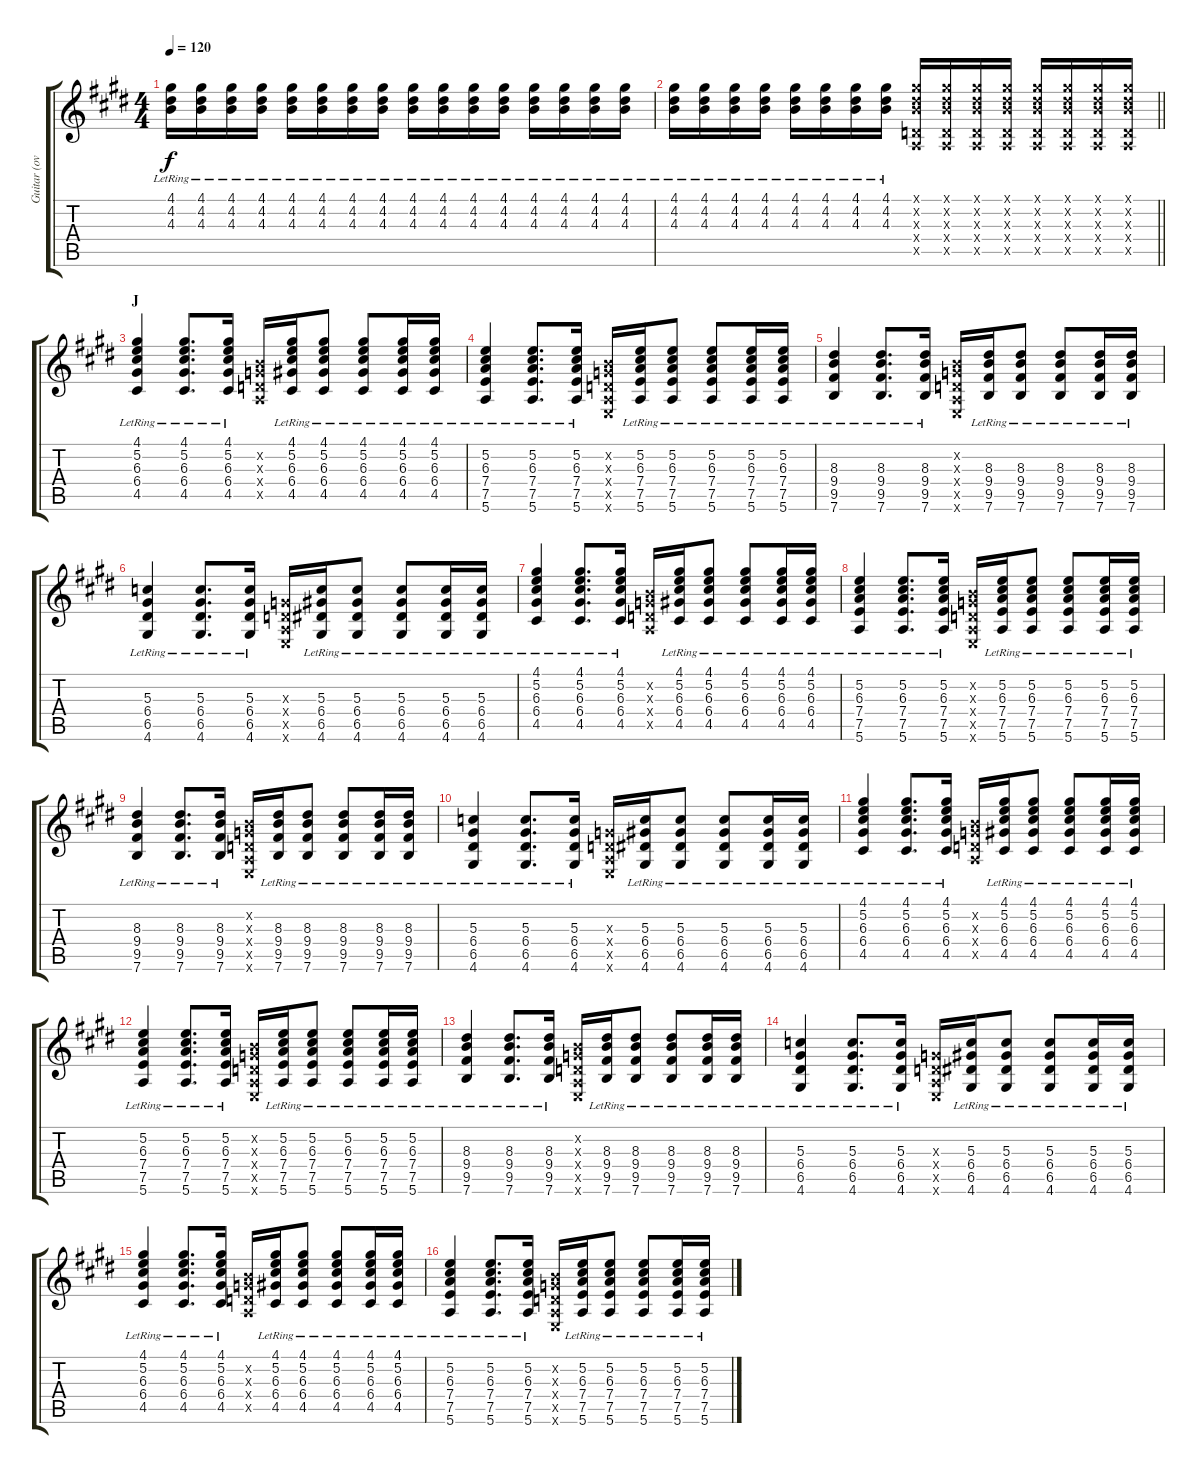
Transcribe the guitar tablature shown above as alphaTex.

\track ("Guitar (overdrive)" "Guitar (ov") {instrument overdrivenguitar}
\staff {score tabs}
\tuning (E4 B3 G3 D3 A2 E2) {hide}
\ts (4 4)
\tempo 120
\clef g2
\ks e
(4.1{lr} 4.2{lr} 4.3{lr}).16{dy f} (4.1{lr} 4.2{lr} 4.3{lr}).16 (4.1{lr} 4.2{lr} 4.3{lr}).16 (4.1{lr} 4.2{lr} 4.3{lr}).16 (4.1{lr} 4.2{lr} 4.3{lr}).16 (4.1{lr} 4.2{lr} 4.3{lr}).16 (4.1{lr} 4.2{lr} 4.3{lr}).16 (4.1{lr} 4.2{lr} 4.3{lr}).16 (4.1{lr} 4.2{lr} 4.3{lr}).16 (4.1{lr} 4.2{lr} 4.3{lr}).16 (4.1{lr} 4.2{lr} 4.3{lr}).16 (4.1{lr} 4.2{lr} 4.3{lr}).16 (4.1{lr} 4.2{lr} 4.3{lr}).16 (4.1{lr} 4.2{lr} 4.3{lr}).16 (4.1{lr} 4.2{lr} 4.3{lr}).16 (4.1{lr} 4.2{lr} 4.3{lr}).16 |
\barLineRight lightlight
(4.1{lr} 4.2{lr} 4.3{lr}).16 (4.1{lr} 4.2{lr} 4.3{lr}).16 (4.1{lr} 4.2{lr} 4.3{lr}).16 (4.1{lr} 4.2{lr} 4.3{lr}).16 (4.1{lr} 4.2{lr} 4.3{lr}).16 (4.1{lr} 4.2{lr} 4.3{lr}).16 (4.1{lr} 4.2{lr} 4.3{lr}).16 (4.1{lr} 4.2{lr} 4.3{lr}).16 (4.1{x} 4.2{x} 4.3{x} 0.4{x} 0.5{x}).16 (4.1{x} 4.2{x} 4.3{x} 0.4{x} 0.5{x}).16 (4.1{x} 4.2{x} 4.3{x} 0.4{x} 0.5{x}).16 (4.1{x} 4.2{x} 4.3{x} 0.4{x} 0.5{x}).16 (4.1{x} 4.2{x} 4.3{x} 0.4{x} 0.5{x}).16 (4.1{x} 4.2{x} 4.3{x} 0.4{x} 0.5{x}).16 (4.1{x} 4.2{x} 4.3{x} 0.4{x} 0.5{x}).16 (4.1{x} 4.2{x} 4.3{x} 0.4{x} 0.5{x}).16 |
\section ("" "J")
(4.1{lr} 5.2{lr} 6.3{lr} 6.4{lr} 4.5{lr}).4 (4.1{lr} 5.2{lr} 6.3{lr} 6.4{lr} 4.5{lr}).8{d} (4.1{lr} 5.2{lr} 6.3{lr} 6.4{lr} 4.5{lr}).16 (0.2{x} 0.3{x} 0.4{x} 0.5{x}).16 (4.1{lr} 5.2{lr} 6.3{lr} 6.4{lr} 4.5{lr}).16 (4.1{lr} 5.2{lr} 6.3{lr} 6.4{lr} 4.5{lr}).8 (4.1{lr} 5.2{lr} 6.3{lr} 6.4{lr} 4.5{lr}).8 (4.1{lr} 5.2{lr} 6.3{lr} 6.4{lr} 4.5{lr}).16 (4.1{lr} 5.2{lr} 6.3{lr} 6.4{lr} 4.5{lr}).16 |
(5.2{lr} 6.3{lr} 7.4{lr} 7.5{lr} 5.6{lr}).4 (5.2{lr} 6.3{lr} 7.4{lr} 7.5{lr} 5.6{lr}).8{d} (5.2{lr} 6.3{lr} 7.4{lr} 7.5{lr} 5.6{lr}).16 (0.2{x} 0.3{x} 0.4{x} 0.5{x} 0.6{x}).16 (5.2{lr} 6.3{lr} 7.4{lr} 7.5{lr} 5.6{lr}).16 (5.2{lr} 6.3{lr} 7.4{lr} 7.5{lr} 5.6{lr}).8 (5.2{lr} 6.3{lr} 7.4{lr} 7.5{lr} 5.6{lr}).8 (5.2{lr} 6.3{lr} 7.4{lr} 7.5{lr} 5.6{lr}).16 (5.2{lr} 6.3{lr} 7.4{lr} 7.5{lr} 5.6{lr}).16 |
(8.3{lr} 9.4{lr} 9.5{lr} 7.6{lr}).4 (8.3{lr} 9.4{lr} 9.5{lr} 7.6{lr}).8{d} (8.3{lr} 9.4{lr} 9.5{lr} 7.6{lr}).16 (0.2{x} 0.3{x} 0.4{x} 0.5{x} 0.6{x}).16 (8.3{lr} 9.4{lr} 9.5{lr} 7.6{lr}).16 (8.3{lr} 9.4{lr} 9.5{lr} 7.6{lr}).8 (8.3{lr} 9.4{lr} 9.5{lr} 7.6{lr}).8 (8.3{lr} 9.4{lr} 9.5{lr} 7.6{lr}).16 (8.3{lr} 9.4{lr} 9.5{lr} 7.6{lr}).16 |
(5.3{lr} 6.4{lr} 6.5{lr} 4.6{lr}).4 (5.3{lr} 6.4{lr} 6.5{lr} 4.6{lr}).8{d} (5.3{lr} 6.4{lr} 6.5{lr} 4.6{lr}).16 (0.3{x} 0.4{x} 0.5{x} 0.6{x}).16 (5.3{lr} 6.4{lr} 6.5{lr} 4.6{lr}).16 (5.3{lr} 6.4{lr} 6.5{lr} 4.6{lr}).8 (5.3{lr} 6.4{lr} 6.5{lr} 4.6{lr}).8 (5.3{lr} 6.4{lr} 6.5{lr} 4.6{lr}).16 (5.3{lr} 6.4{lr} 6.5{lr} 4.6{lr}).16 |
(4.1{lr} 5.2{lr} 6.3{lr} 6.4{lr} 4.5{lr}).4 (4.1{lr} 5.2{lr} 6.3{lr} 6.4{lr} 4.5{lr}).8{d} (4.1{lr} 5.2{lr} 6.3{lr} 6.4{lr} 4.5{lr}).16 (0.2{x} 0.3{x} 0.4{x} 0.5{x}).16 (4.1{lr} 5.2{lr} 6.3{lr} 6.4{lr} 4.5{lr}).16 (4.1{lr} 5.2{lr} 6.3{lr} 6.4{lr} 4.5{lr}).8 (4.1{lr} 5.2{lr} 6.3{lr} 6.4{lr} 4.5{lr}).8 (4.1{lr} 5.2{lr} 6.3{lr} 6.4{lr} 4.5{lr}).16 (4.1{lr} 5.2{lr} 6.3{lr} 6.4{lr} 4.5{lr}).16 |
(5.2{lr} 6.3{lr} 7.4{lr} 7.5{lr} 5.6{lr}).4 (5.2{lr} 6.3{lr} 7.4{lr} 7.5{lr} 5.6{lr}).8{d} (5.2{lr} 6.3{lr} 7.4{lr} 7.5{lr} 5.6{lr}).16 (0.2{x} 0.3{x} 0.4{x} 0.5{x} 0.6{x}).16 (5.2{lr} 6.3{lr} 7.4{lr} 7.5{lr} 5.6{lr}).16 (5.2{lr} 6.3{lr} 7.4{lr} 7.5{lr} 5.6{lr}).8 (5.2{lr} 6.3{lr} 7.4{lr} 7.5{lr} 5.6{lr}).8 (5.2{lr} 6.3{lr} 7.4{lr} 7.5{lr} 5.6{lr}).16 (5.2{lr} 6.3{lr} 7.4{lr} 7.5{lr} 5.6{lr}).16 |
(8.3{lr} 9.4{lr} 9.5{lr} 7.6{lr}).4 (8.3{lr} 9.4{lr} 9.5{lr} 7.6{lr}).8{d} (8.3{lr} 9.4{lr} 9.5{lr} 7.6{lr}).16 (0.2{x} 0.3{x} 0.4{x} 0.5{x} 0.6{x}).16 (8.3{lr} 9.4{lr} 9.5{lr} 7.6{lr}).16 (8.3{lr} 9.4{lr} 9.5{lr} 7.6{lr}).8 (8.3{lr} 9.4{lr} 9.5{lr} 7.6{lr}).8 (8.3{lr} 9.4{lr} 9.5{lr} 7.6{lr}).16 (8.3{lr} 9.4{lr} 9.5{lr} 7.6{lr}).16 |
(5.3{lr} 6.4{lr} 6.5{lr} 4.6{lr}).4 (5.3{lr} 6.4{lr} 6.5{lr} 4.6{lr}).8{d} (5.3{lr} 6.4{lr} 6.5{lr} 4.6{lr}).16 (0.3{x} 0.4{x} 0.5{x} 0.6{x}).16 (5.3{lr} 6.4{lr} 6.5{lr} 4.6{lr}).16 (5.3{lr} 6.4{lr} 6.5{lr} 4.6{lr}).8 (5.3{lr} 6.4{lr} 6.5{lr} 4.6{lr}).8 (5.3{lr} 6.4{lr} 6.5{lr} 4.6{lr}).16 (5.3{lr} 6.4{lr} 6.5{lr} 4.6{lr}).16 |
(4.1{lr} 5.2{lr} 6.3{lr} 6.4{lr} 4.5{lr}).4 (4.1{lr} 5.2{lr} 6.3{lr} 6.4{lr} 4.5{lr}).8{d} (4.1{lr} 5.2{lr} 6.3{lr} 6.4{lr} 4.5{lr}).16 (0.2{x} 0.3{x} 0.4{x} 0.5{x}).16 (4.1{lr} 5.2{lr} 6.3{lr} 6.4{lr} 4.5{lr}).16 (4.1{lr} 5.2{lr} 6.3{lr} 6.4{lr} 4.5{lr}).8 (4.1{lr} 5.2{lr} 6.3{lr} 6.4{lr} 4.5{lr}).8 (4.1{lr} 5.2{lr} 6.3{lr} 6.4{lr} 4.5{lr}).16 (4.1{lr} 5.2{lr} 6.3{lr} 6.4{lr} 4.5{lr}).16 |
(5.2{lr} 6.3{lr} 7.4{lr} 7.5{lr} 5.6{lr}).4 (5.2{lr} 6.3{lr} 7.4{lr} 7.5{lr} 5.6{lr}).8{d} (5.2{lr} 6.3{lr} 7.4{lr} 7.5{lr} 5.6{lr}).16 (0.2{x} 0.3{x} 0.4{x} 0.5{x} 0.6{x}).16 (5.2{lr} 6.3{lr} 7.4{lr} 7.5{lr} 5.6{lr}).16 (5.2{lr} 6.3{lr} 7.4{lr} 7.5{lr} 5.6{lr}).8 (5.2{lr} 6.3{lr} 7.4{lr} 7.5{lr} 5.6{lr}).8 (5.2{lr} 6.3{lr} 7.4{lr} 7.5{lr} 5.6{lr}).16 (5.2{lr} 6.3{lr} 7.4{lr} 7.5{lr} 5.6{lr}).16 |
(8.3{lr} 9.4{lr} 9.5{lr} 7.6{lr}).4 (8.3{lr} 9.4{lr} 9.5{lr} 7.6{lr}).8{d} (8.3{lr} 9.4{lr} 9.5{lr} 7.6{lr}).16 (0.2{x} 0.3{x} 0.4{x} 0.5{x} 0.6{x}).16 (8.3{lr} 9.4{lr} 9.5{lr} 7.6{lr}).16 (8.3{lr} 9.4{lr} 9.5{lr} 7.6{lr}).8 (8.3{lr} 9.4{lr} 9.5{lr} 7.6{lr}).8 (8.3{lr} 9.4{lr} 9.5{lr} 7.6{lr}).16 (8.3{lr} 9.4{lr} 9.5{lr} 7.6{lr}).16 |
(5.3{lr} 6.4{lr} 6.5{lr} 4.6{lr}).4 (5.3{lr} 6.4{lr} 6.5{lr} 4.6{lr}).8{d} (5.3{lr} 6.4{lr} 6.5{lr} 4.6{lr}).16 (0.3{x} 0.4{x} 0.5{x} 0.6{x}).16 (5.3{lr} 6.4{lr} 6.5{lr} 4.6{lr}).16 (5.3{lr} 6.4{lr} 6.5{lr} 4.6{lr}).8 (5.3{lr} 6.4{lr} 6.5{lr} 4.6{lr}).8 (5.3{lr} 6.4{lr} 6.5{lr} 4.6{lr}).16 (5.3{lr} 6.4{lr} 6.5{lr} 4.6{lr}).16 |
(4.1{lr} 5.2{lr} 6.3{lr} 6.4{lr} 4.5{lr}).4 (4.1{lr} 5.2{lr} 6.3{lr} 6.4{lr} 4.5{lr}).8{d} (4.1{lr} 5.2{lr} 6.3{lr} 6.4{lr} 4.5{lr}).16 (0.2{x} 0.3{x} 0.4{x} 0.5{x}).16 (4.1{lr} 5.2{lr} 6.3{lr} 6.4{lr} 4.5{lr}).16 (4.1{lr} 5.2{lr} 6.3{lr} 6.4{lr} 4.5{lr}).8 (4.1{lr} 5.2{lr} 6.3{lr} 6.4{lr} 4.5{lr}).8 (4.1{lr} 5.2{lr} 6.3{lr} 6.4{lr} 4.5{lr}).16 (4.1{lr} 5.2{lr} 6.3{lr} 6.4{lr} 4.5{lr}).16 |
(5.2{lr} 6.3{lr} 7.4{lr} 7.5{lr} 5.6{lr}).4 (5.2{lr} 6.3{lr} 7.4{lr} 7.5{lr} 5.6{lr}).8{d} (5.2{lr} 6.3{lr} 7.4{lr} 7.5{lr} 5.6{lr}).16 (0.2{x} 0.3{x} 0.4{x} 0.5{x} 0.6{x}).16 (5.2{lr} 6.3{lr} 7.4{lr} 7.5{lr} 5.6{lr}).16 (5.2{lr} 6.3{lr} 7.4{lr} 7.5{lr} 5.6{lr}).8 (5.2{lr} 6.3{lr} 7.4{lr} 7.5{lr} 5.6{lr}).8 (5.2{lr} 6.3{lr} 7.4{lr} 7.5{lr} 5.6{lr}).16 (5.2{lr} 6.3{lr} 7.4{lr} 7.5{lr} 5.6{lr}).16
